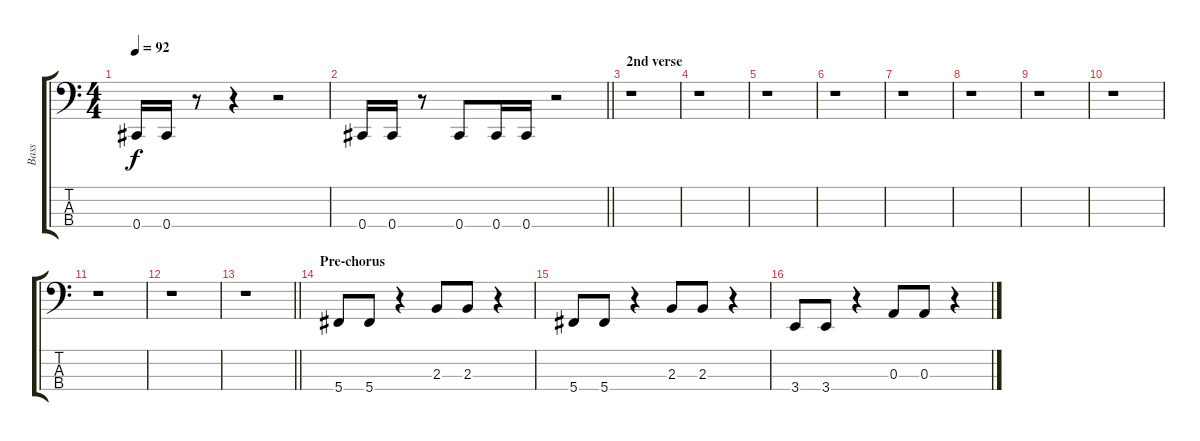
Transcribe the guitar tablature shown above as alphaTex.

\track ("Bass" "Bass") {instrument electricbassfinger}
\staff {score tabs}
\tuning (G2 D2 A1 Db1) {hide}
\ts (4 4)
\tempo 92
\clef f4
\ks c
0.4.16{dy f} 0.4.16 r.8 r.4 r.2 |
\barLineRight lightlight
0.4.16 0.4.16 r.8 0.4.8 0.4.16 0.4.16 r.2 |
\section ("" "2nd verse")
r.1 |
r.1 |
r.1 |
r.1 |
r.1 |
r.1 |
r.1 |
r.1 |
r.1 |
r.1 |
\barLineRight lightlight
r.1 |
\section ("" "Pre-chorus")
5.4.8 5.4.8 r.4 2.3.8 2.3.8 r.4 |
5.4.8 5.4.8 r.4 2.3.8 2.3.8 r.4 |
3.4.8 3.4.8 r.4 0.3.8 0.3.8 r.4
